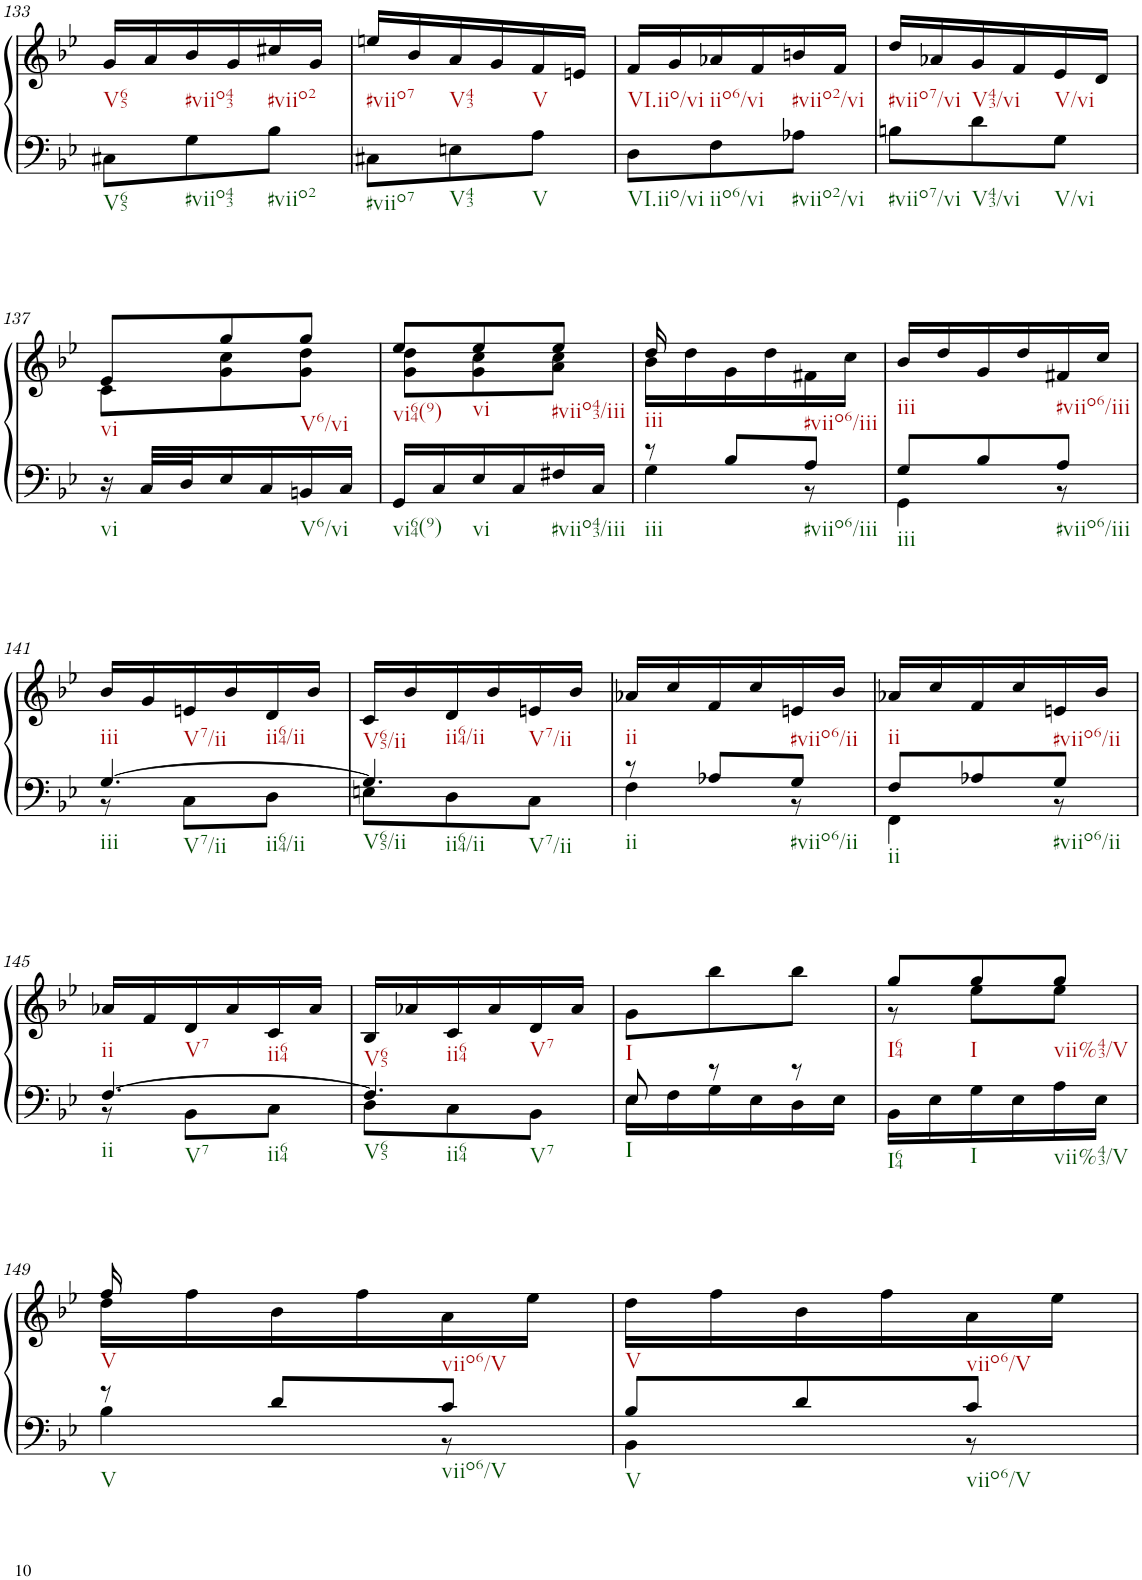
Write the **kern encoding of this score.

**kern	**kern
*part1	*part1
*staff2	*staff1
*I"unbenannt1	*
!!LO:PB:g=z
*clefF4	*clefG2
*k[b-e-]	*k[b-e-]
*M3/8	*M3/8
=133	=133
8C#X\L	16g/LL
.	16a/
8G\	16b-/
.	16g/
8B-\J	16cc#X/
.	16g/JJ
=134	=134
8C#X\L	16een/LL
.	16b-/
8En\	16a/
.	16g/
8A\J	16f/
.	16en/JJ
=135	=135
8D\L	16f/LL
.	16g/
8F\	16a-X/
.	16f/
8A-X\J	16bn/
.	16f/JJ
=136	=136
8Bn\L	16dd/LL
.	16a-X/
8d\	16g/
.	16f/
8G\J	16e-/
.	16d/JJ
!!LO:LB:g=z
=137	=137
*	*^
16r	8e-/L	8c\L
32C/LLL	.	.
32D/J	.	.
16E-/	8gg/	8g\ 8cc\
16C/	.	.
16BBn/	8gg/J	8g\ 8dd\J
16C/JJ	.	.
=138	=138	=138
16GG/LL	8ee-/L	8g\ 8dd\L
16C/	.	.
16E-/	8ee-/	8g\ 8cc\
16C/	.	.
16F#X/	8ee-/J	8a\ 8cc\J
16C/JJ	.	.
=139	=139	=139
*^	*	*
8r	4G\	16dd/	16b-\LL
.	.	4ryy	16dd\
8B-/L	.	.	16g\
.	.	.	16dd\
8A/J	8r	.	16f#X\
.	.	16ryy	16cc\JJ
*	*	*v	*v
=140	=140	=140
8G/L	4GG\	16b-/LL
.	.	16dd/
8B-/	.	16g/
.	.	16dd/
8A/J	8r	16f#X/
.	.	16cc/JJ
!!LO:LB:g=z
=141	=141	=141
[4.G/	8r	16b-/LL
.	.	16g/
.	8C\L	16en/
.	.	16b-/
.	8D\J	16d/
.	.	16b-/JJ
=142	=142	=142
4.G/]	8En\L	16c/LL
.	.	16b-/
.	8D\	16d/
.	.	16b-/
.	8C\J	16en/
.	.	16b-/JJ
=143	=143	=143
8r	4F\	16a-X/LL
.	.	16cc/
8A-X/L	.	16f/
.	.	16cc/
8G/J	8r	16en/
.	.	16b-/JJ
=144	=144	=144
8F/L	4FF\	16a-X/LL
.	.	16cc/
8A-X/	.	16f/
.	.	16cc/
8G/J	8r	16en/
.	.	16b-/JJ
!!LO:LB:g=z
=145	=145	=145
[4.F/	8r	16a-X/LL
.	.	16f/
.	8BB-\L	16d/
.	.	16a-/
.	8C\J	16c/
.	.	16a-/JJ
=146	=146	=146
4.F/]	8D\L	16B-/LL
.	.	16a-X/
.	8C\	16c/
.	.	16a-/
.	8BB-\J	16d/
.	.	16a-/JJ
=147	=147	=147
8E-/	16E-\LL	8g\L
.	16F\	.
8r	16G\	8bb-\
.	16E-\	.
8r	16D\	8bb-\J
.	16E-\JJ	.
*v	*v	*
=148	=148
*	*^
16BB-\LL	8gg/L	8r
16E-\	.	.
16G\	8gg/	8ee-\L
16E-\	.	.
16A\	8gg/J	8ee-\J
16E-\JJ	.	.
!!LO:LB:g=z	!!
=149	=149	=149
*^	*	*
8r	4B-\	16ff/	16dd\LL
.	.	4ryy	16ff\
8d/L	.	.	16b-\
.	.	.	16ff\
8c/J	8r	.	16a\
.	.	16ryy	16ee-\JJ
*	*	*v	*v
=150	=150	=150
8B-/L	4BB-\	16dd\LL
.	.	16ff\
8d/	.	16b-\
.	.	16ff\
8c/J	8r	16a\
.	.	16ee-\JJ
*v	*v	*
=	=
*-	*-
